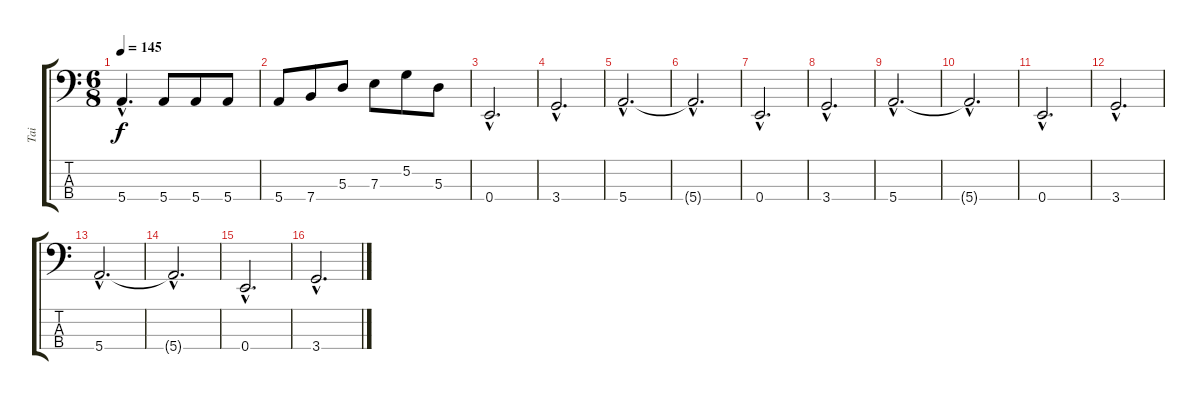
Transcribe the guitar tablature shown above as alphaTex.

\track ("Tai" "Tai") {instrument electricbassfinger}
\staff {score tabs}
\tuning (G2 D2 A1 E1) {hide}
\ts (6 8)
\tempo 145
\clef f4
\ks c
5.4{hac}.4{d dy f} 5.4.8 5.4.8 5.4.8 |
5.4.8 7.4.8 5.3.8 7.3.8 5.2.8 5.3.8 |
0.4{hac}.2{d} |
3.4{hac}.2{d} |
5.4{hac}.2{d} |
5.4{hac t}.2{d} |
0.4{hac}.2{d} |
3.4{hac}.2{d} |
5.4{hac}.2{d} |
5.4{hac t}.2{d} |
0.4{hac}.2{d} |
3.4{hac}.2{d} |
5.4{hac}.2{d} |
5.4{hac t}.2{d} |
0.4{hac}.2{d} |
3.4{hac}.2{d}
